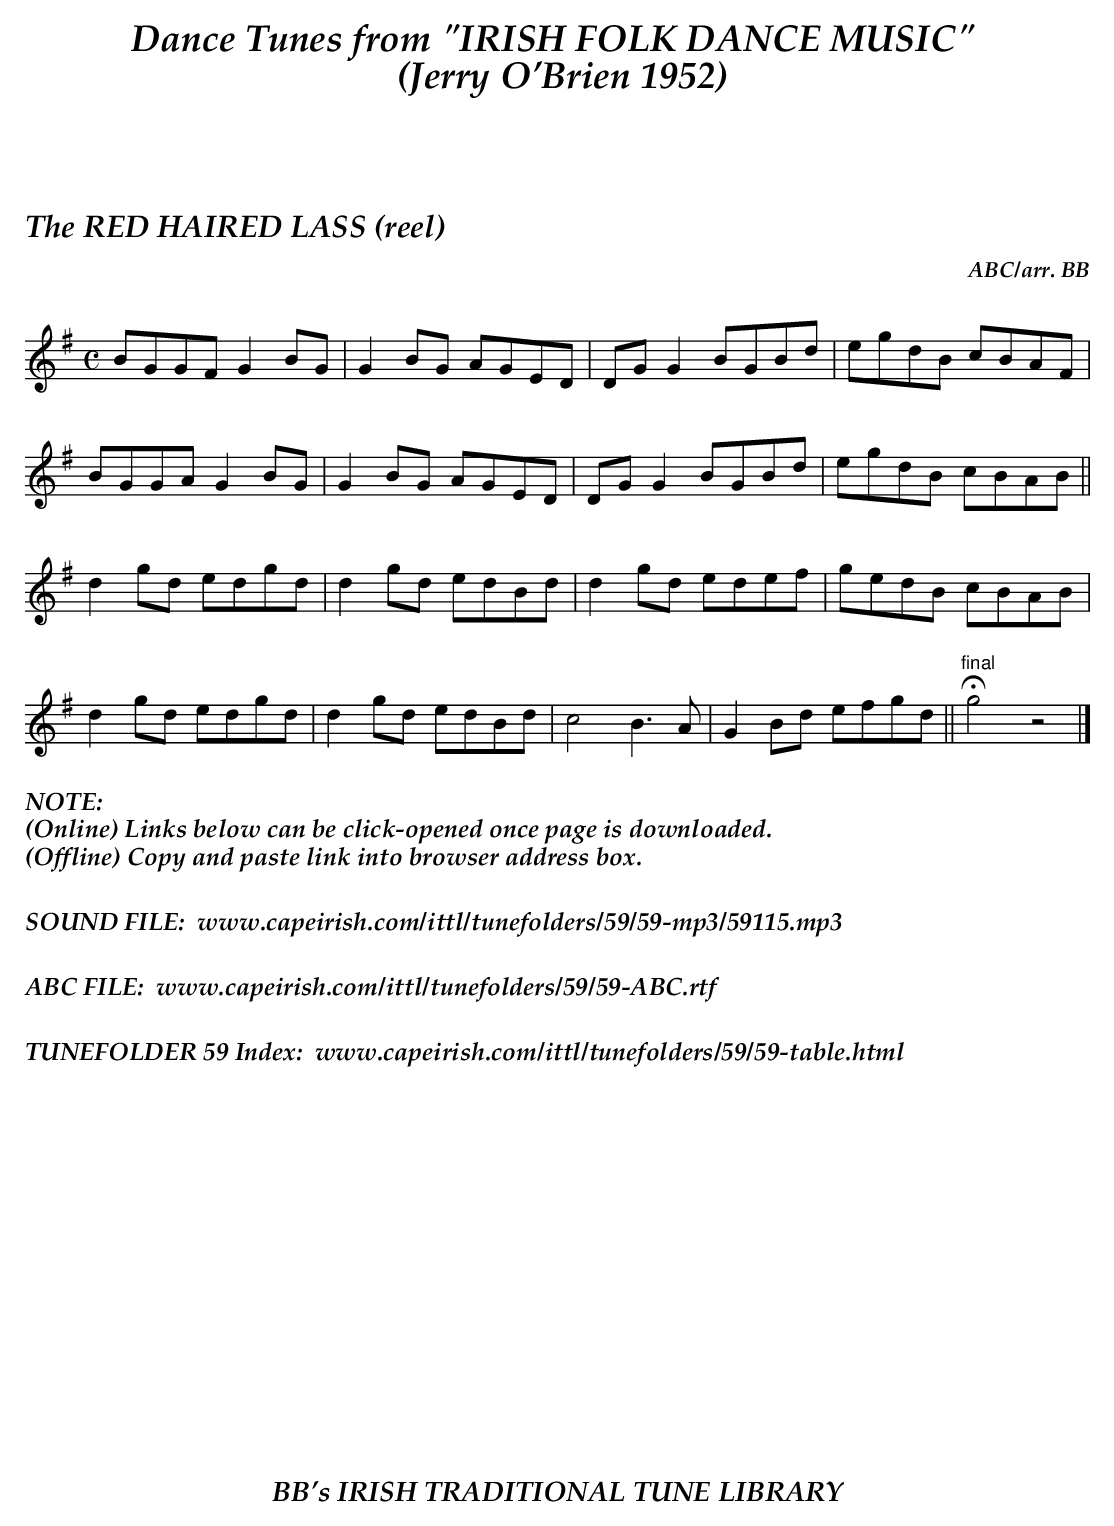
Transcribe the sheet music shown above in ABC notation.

X:1
T:RED HAIRED LASS (reel), The
C:ABC/arr. BB
M:C
K:G
BGGF G2BG|G2BG AGED|DGG2 BGBd|egdB cBAF|
BGGA G2BG|G2BG AGED|DGG2 BGBd|egdB cBAB||
d2 gd edgd|d2gd edBd|d2 gd edef|gedB cBAB|
d2 gd edgd|d2 gd edBd|c4 B3A|G2Bd efgd||"final"Hg4z4|]
%%textfont "Palatino-BoldItalic" 16
%%begintext
%%NOTE:
(Online) Links below can be click-opened once page is downloaded.
(Offline) Copy and paste link into browser address box.
%%
%%
SOUND FILE:  www.capeirish.com/ittl/tunefolders/59/59-mp3/59115.mp3
%%
%%
ABC FILE:  www.capeirish.com/ittl/tunefolders/59/59-ABC.rtf
%%
%%
TUNEFOLDER 59 Index:  www.capeirish.com/ittl/tunefolders/59/59-table.html
